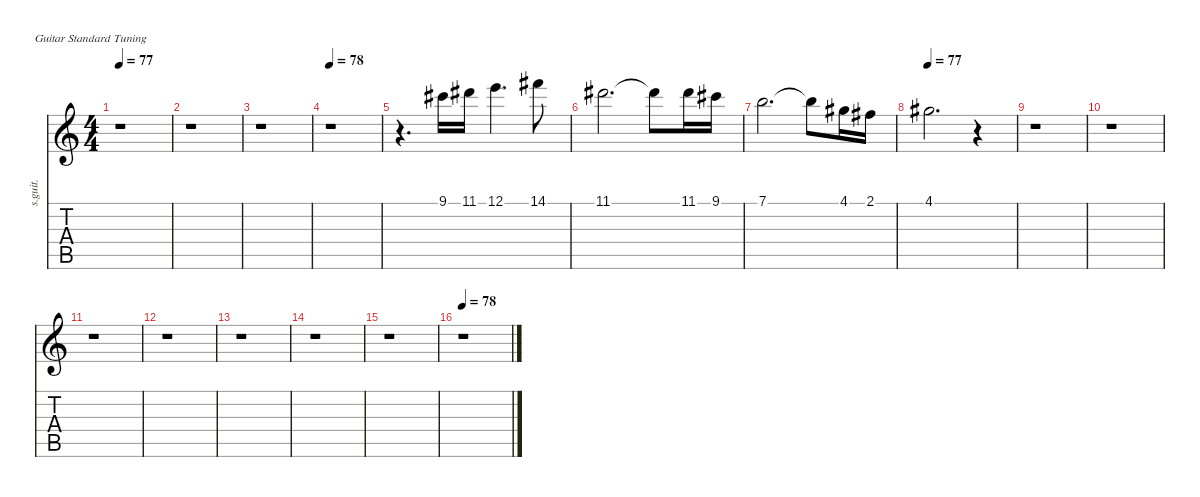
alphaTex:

\defaultSystemsLayout 4
\hideDynamics
\bracketExtendMode nobrackets
\track ("Flute" "s.guit.") {instrument flute}
\staff {score tabs}
\tuning (E4 B3 G3 D3 A2 E2)
\displaytranspose 12
\ts (4 4)
\tempo 77
\clef g2
\ks c
r.1{dy f} |
r.1 |
r.1 |
\tempo 78
r.1 |
r.4{d} 9.1{acc #}.16{lyrics (0 "") lyrics (1 "") lyrics (2 "") lyrics (3 "") lyrics (4 "")} 11.1{acc #}.16{lyrics (0 "") lyrics (1 "") lyrics (2 "") lyrics (3 "") lyrics (4 "")} 12.1.4{d lyrics (0 "") lyrics (1 "") lyrics (2 "") lyrics (3 "") lyrics (4 "")} 14.1{acc #}.8{lyrics (0 "") lyrics (1 "") lyrics (2 "") lyrics (3 "") lyrics (4 "")} |
11.1{acc #}.2{d lyrics (0 "") lyrics (1 "") lyrics (2 "") lyrics (3 "") lyrics (4 "")} 11.1{t acc #}.8{lyrics (0 "") lyrics (1 "") lyrics (2 "") lyrics (3 "") lyrics (4 "")} 11.1{acc #}.16{lyrics (0 "") lyrics (1 "") lyrics (2 "") lyrics (3 "") lyrics (4 "")} 9.1{acc #}.16{lyrics (0 "") lyrics (1 "") lyrics (2 "") lyrics (3 "") lyrics (4 "")} |
7.1.2{d lyrics (0 "") lyrics (1 "") lyrics (2 "") lyrics (3 "") lyrics (4 "")} 7.1{t}.8{lyrics (0 "") lyrics (1 "") lyrics (2 "") lyrics (3 "") lyrics (4 "")} 4.1{acc #}.16{lyrics (0 "") lyrics (1 "") lyrics (2 "") lyrics (3 "") lyrics (4 "")} 2.1{acc #}.16{lyrics (0 "") lyrics (1 "") lyrics (2 "") lyrics (3 "") lyrics (4 "")} |
\tempo 77
4.1{acc #}.2{d lyrics (0 "") lyrics (1 "") lyrics (2 "") lyrics (3 "") lyrics (4 "")} r.4 |
r.1 |
r.1 |
r.1 |
r.1 |
r.1 |
r.1 |
r.1 |
\tempo 78
r.1
